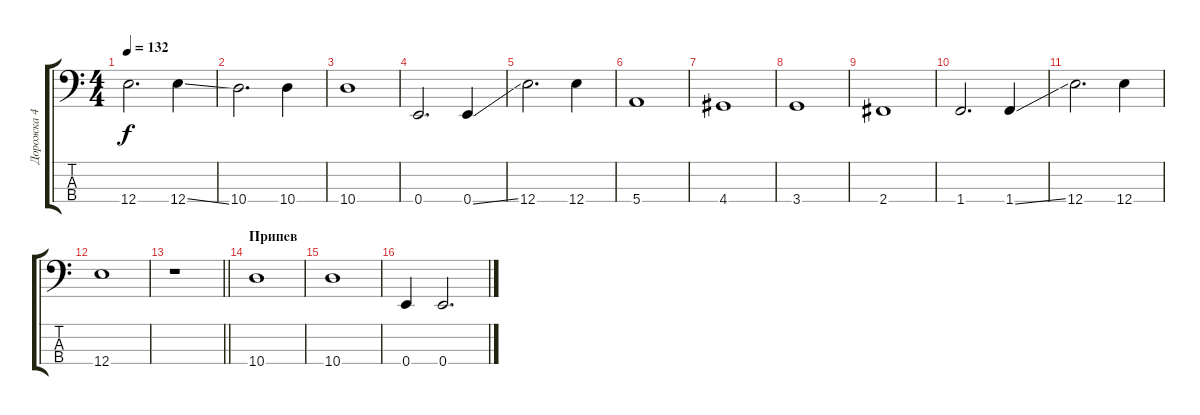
\track ("Дорожка 4" "Дорожка 4") {instrument electricbassfinger}
\staff {score tabs}
\tuning (G2 D2 A1 E1) {hide}
\ts (4 4)
\tempo 132
\clef f4
\ks c
12.4.2{d dy f} 12.4{ss}.4 |
10.4.2{d} 10.4.4 |
10.4.1 |
0.4.2{d} 0.4{ss}.4 |
12.4.2{d} 12.4.4 |
5.4.1 |
4.4.1 |
3.4.1 |
2.4.1 |
1.4.2{d} 1.4{ss}.4 |
12.4.2{d} 12.4.4 |
12.4.1 |
\barLineRight lightlight
r.1 |
\section ("" "Припев")
10.4.1 |
10.4.1 |
0.4.4 0.4.2{d}
